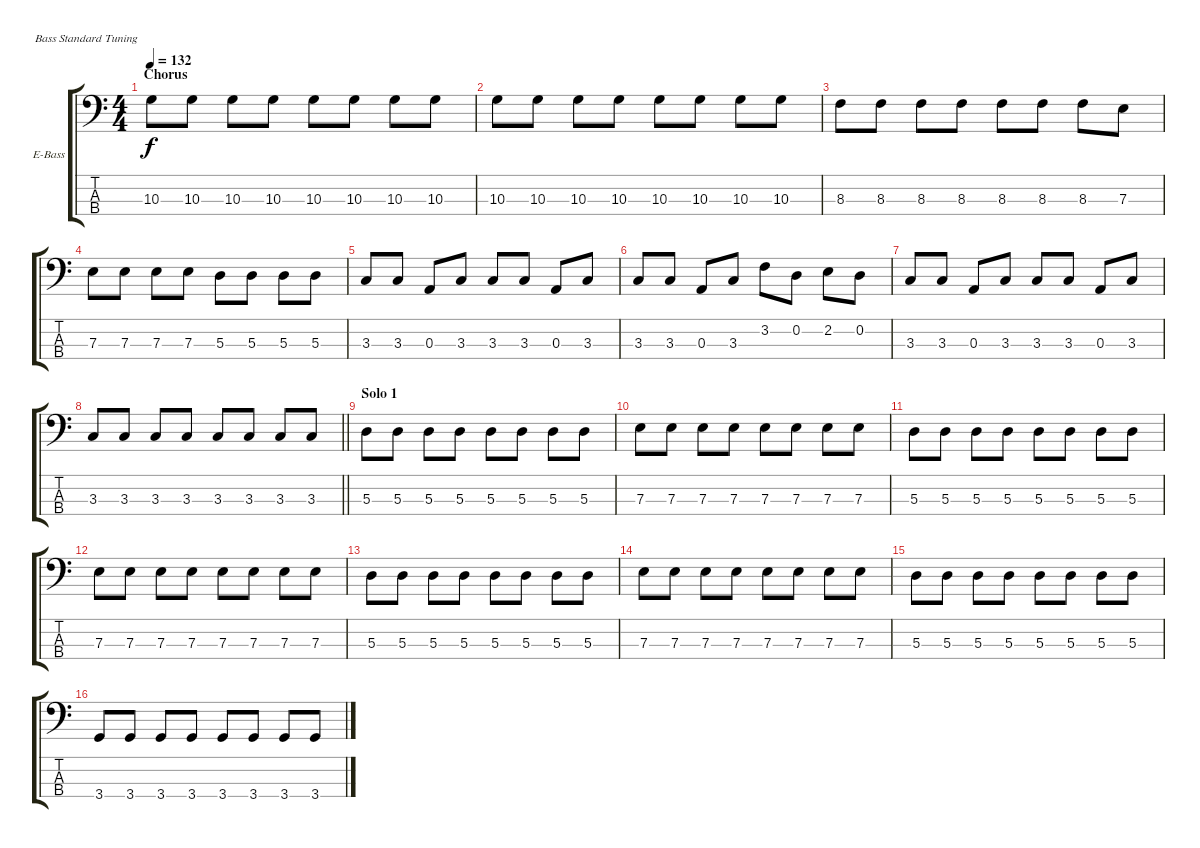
\bracketExtendMode groupsimilarinstruments
\firstSystemTrackNameOrientation horizontal
\otherSystemsTrackNameOrientation horizontal
\track ("Bass" "E-Bass") {instrument electricbasspick}
\staff {score tabs}
\tuning (G2 D2 A1 E1)
\ts (4 4)
\section ("" "Chorus")
\tempo 132
\clef f4
\ks c
10.3.8{dy f} 10.3.8 10.3.8 10.3.8 10.3.8 10.3.8 10.3.8 10.3.8 |
10.3.8 10.3.8 10.3.8 10.3.8 10.3.8 10.3.8 10.3.8 10.3.8 |
8.3.8 8.3.8 8.3.8 8.3.8 8.3.8 8.3.8 8.3.8 7.3.8 |
7.3.8 7.3.8 7.3.8 7.3.8 5.3.8 5.3.8 5.3.8 5.3.8 |
3.3.8 3.3.8 0.3.8 3.3.8 3.3.8 3.3.8 0.3.8 3.3.8 |
3.3.8 3.3.8 0.3.8 3.3.8 3.2.8 0.2.8 2.2.8 0.2.8 |
3.3.8 3.3.8 0.3.8 3.3.8 3.3.8 3.3.8 0.3.8 3.3.8 |
\barLineRight lightlight
3.3.8 3.3.8 3.3.8 3.3.8 3.3.8 3.3.8 3.3.8 3.3.8 |
\section ("" "Solo 1")
5.3.8 5.3.8 5.3.8 5.3.8 5.3.8 5.3.8 5.3.8 5.3.8 |
7.3.8 7.3.8 7.3.8 7.3.8 7.3.8 7.3.8 7.3.8 7.3.8 |
5.3.8 5.3.8 5.3.8 5.3.8 5.3.8 5.3.8 5.3.8 5.3.8 |
7.3.8 7.3.8 7.3.8 7.3.8 7.3.8 7.3.8 7.3.8 7.3.8 |
5.3.8 5.3.8 5.3.8 5.3.8 5.3.8 5.3.8 5.3.8 5.3.8 |
7.3.8 7.3.8 7.3.8 7.3.8 7.3.8 7.3.8 7.3.8 7.3.8 |
5.3.8 5.3.8 5.3.8 5.3.8 5.3.8 5.3.8 5.3.8 5.3.8 |
3.4.8 3.4.8 3.4.8 3.4.8 3.4.8 3.4.8 3.4.8 3.4.8
